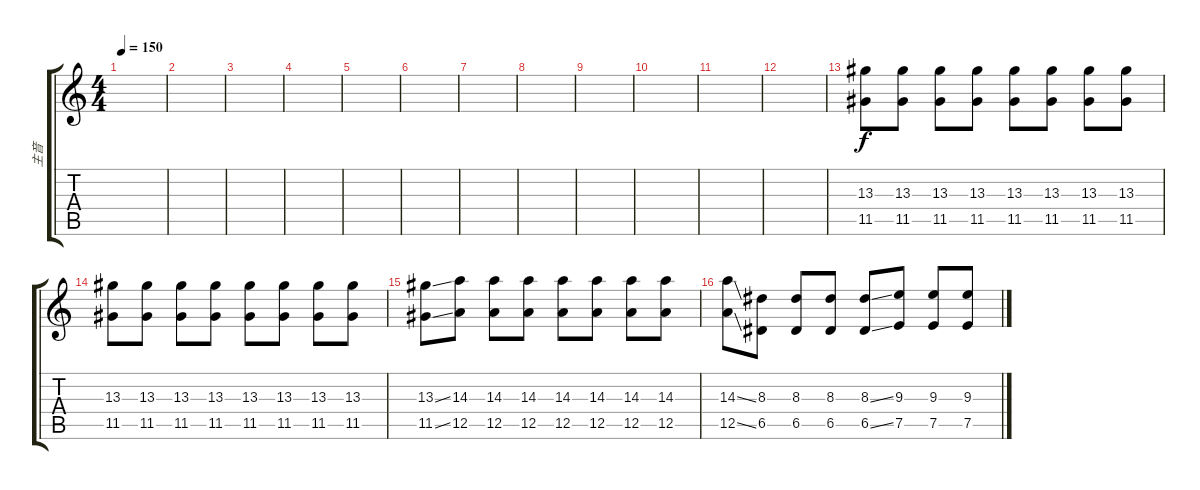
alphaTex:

\track ("主音" "主音") {instrument distortionguitar}
\staff {score tabs}
\tuning (E4 B3 G3 D3 A2 E2) {hide}
\ts (4 4)
\tempo 150
\clef g2
\ks c
|
|
|
|
|
|
|
|
|
|
|
|
(13.3 11.5).8{volume 13 balance 8 instrument distortionguitar} (13.3 11.5).8 (13.3 11.5).8 (13.3 11.5).8 (13.3 11.5).8 (13.3 11.5).8 (13.3 11.5).8 (13.3 11.5).8 |
(13.3 11.5).8 (13.3 11.5).8 (13.3 11.5).8 (13.3 11.5).8 (13.3 11.5).8 (13.3 11.5).8 (13.3 11.5).8 (13.3 11.5).8 |
(13.3{ss} 11.5{ss}).8 (14.3 12.5).8 (14.3 12.5).8 (14.3 12.5).8 (14.3 12.5).8 (14.3 12.5).8 (14.3 12.5).8 (14.3 12.5).8 |
(14.3{ss} 12.5{ss}).8 (8.3 6.5).8 (8.3 6.5).8 (8.3 6.5).8 (8.3{ss} 6.5{ss}).8 (9.3 7.5).8 (9.3 7.5).8 (9.3 7.5).8
